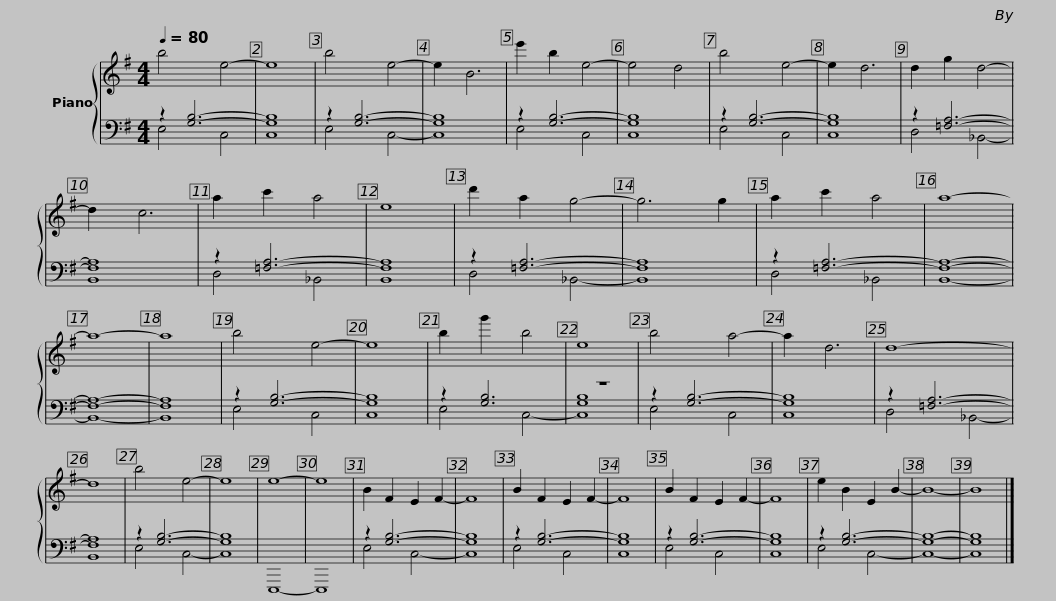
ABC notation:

X:1
%%score { 1 | ( 2 3 ) }
L:1/8
Q:1/4=80
M:4/4
I:linebreak $
K:G
V:1 treble
V:2 bass
V:3 bass
V:1
 b4 e4- | e8 | b4 e4- | e2 B6 | e'2 b2 e4- | %5
 e4 d4 | b4 e4- | e2 d6 | d2 g2 d4- | d2 c6 | %10
 a2 c'2 a4 |$ e8 | d'2 a2 g4- | g6 g2 | a2 c'2 a4 | %15
 a8- | a8- | a8 | b4 e4- | e8 | %20
 b2 g'2 b4 | e8 | b4 a4- |$ a2 d6 | d8- | %25
 d8 | b4 e4- | e8 | e8- | e8 | %30
 B2 F2 E2 F2- | F8 | B2 F2 E2 F2- | F8 | B2 F2 E2 F2- |$ %35
 F8 | e2 B2 E2 B2- | B8- | B8 |] %39
V:2
 z2 [G,B,]6- | [C,G,B,]8 | z2 [G,B,]6- | B,8 | z2 [G,B,]6- | %5
 [C,G,B,]8 | z2 [G,B,]6- | [C,G,B,]8 | z2 [=F,A,]6- | [B,,F,A,]8 | %10
 z2 [=F,A,]6- |$ [B,,F,A,]8 | z2 [=F,A,]6- | A,8 | z2 [=F,A,]6- | %15
 [B,,F,A,]8- | [B,,F,A,]8- | [B,,F,A,]8 | z2 [G,B,]6- | [C,G,B,]8 | %20
 z2 [G,B,]6- | z8 | z2 [G,B,]6- |$ [C,G,B,]8 | z2 [=F,A,]6- | %25
 [B,,F,A,]8 | z2 [G,B,]6- | [G,B,]8 | E,,,8- | E,,,8 | %30
 z2 [G,B,]6- | [G,B,]8 | z2 [G,B,]6- | [C,G,B,]8 | z2 [G,B,]6- |$ %35
 [C,G,B,]8 | z2 [G,B,]6- | [G,B,]8- | [G,B,]8 |] %39
V:3
 E,4 C,4- | x8 | E,4 C,4- | [C,G,]8 | E,4 C,4- | %5
 x8 | E,4 C,4- | x8 | D,4 _B,,4- | x8 | %10
 D,4 _B,,4- |$ x8 | D,4 _B,,4- | [B,,F,]8 | D,4 _B,,4- | %15
 x8 | x8 | x8 | E,4 C,4- | x8 | %20
 E,4 C,4- | [C,G,B,]8 | E,4 C,4- |$ x8 | D,4 _B,,4- | %25
 x8 | E,4 C,4- | C,8 | x8 | x8 | %30
 E,4 C,4- | C,8 | E,4 C,4- | x8 | E,4 C,4- |$ %35
 x8 | E,4 C,4- | C,8- | C,8 |] %39
